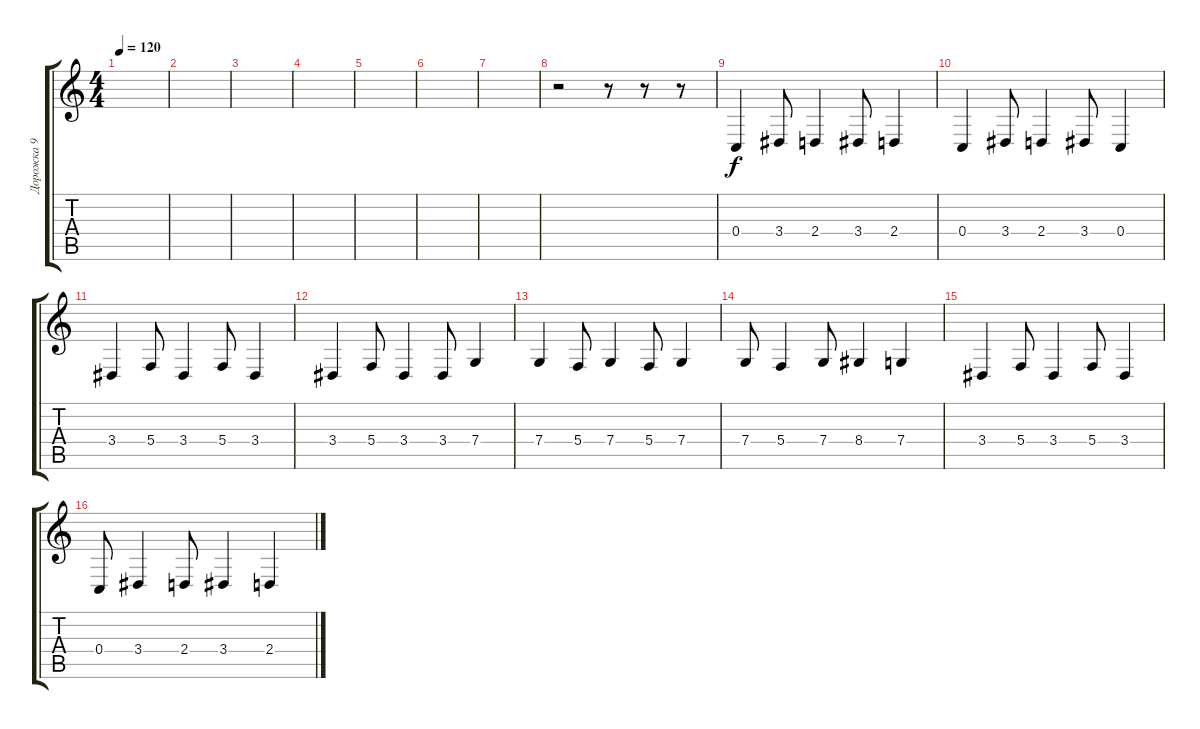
\track ("Дорожка 9" "Дорожка 9") {instrument harmonica}
\staff {score tabs}
\tuning (D4 A3 F3 C3 G2 C2) {hide}
\ts (4 4)
\tempo 120
\clef g2
\ks c
|
|
|
|
|
|
|
r.2 r.8 r.8 r.8 |
0.4.4 3.4.8 2.4.4 3.4.8 2.4.4 |
0.4.4 3.4.8 2.4.4 3.4.8 0.4.4 |
3.4.4 5.4.8 3.4.4 5.4.8 3.4.4 |
3.4.4 5.4.8 3.4.4 3.4.8 7.4.4 |
7.4.4 5.4.8 7.4.4 5.4.8 7.4.4 |
7.4.8 5.4.4 7.4.8 8.4.4 7.4.4 |
3.4.4 5.4.8 3.4.4 5.4.8 3.4.4 |
0.4.8 3.4.4 2.4.8 3.4.4 2.4.4
